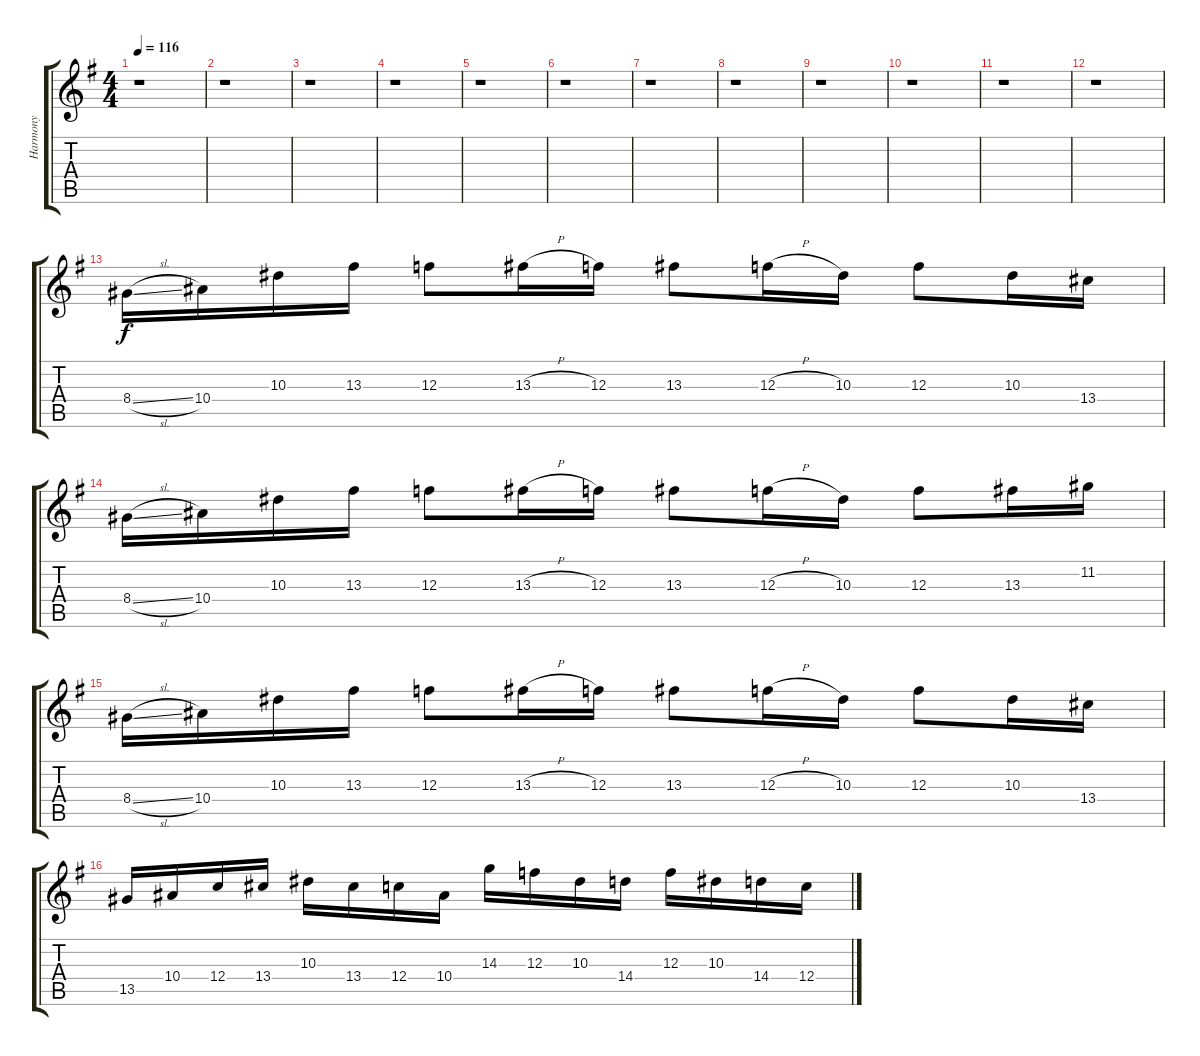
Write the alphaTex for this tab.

\track ("Harmony" "Harmony") {instrument acousticguitarsteel}
\staff {score tabs}
\tuning (D4 A3 F3 C3 G2 D2) {hide}
\ts (4 4)
\tempo 116
\clef g2
\ks eminor
r.1{dy f} |
r.1 |
r.1 |
r.1 |
r.1 |
r.1 |
r.1 |
r.1 |
r.1 |
r.1 |
r.1 |
r.1 |
8.4{sl}.16 10.4.16 10.3.16 13.3.16 12.3.8 13.3{h}.16 12.3.16 13.3.8 12.3{h}.16 10.3.16 12.3.8 10.3.16 13.4.16 |
8.4{sl}.16 10.4.16 10.3.16 13.3.16 12.3.8 13.3{h}.16 12.3.16 13.3.8 12.3{h}.16 10.3.16 12.3.8 13.3.16 11.2.16 |
8.4{sl}.16 10.4.16 10.3.16 13.3.16 12.3.8 13.3{h}.16 12.3.16 13.3.8 12.3{h}.16 10.3.16 12.3.8 10.3.16 13.4.16 |
13.5.16 10.4.16 12.4.16 13.4.16 10.3.16 13.4.16 12.4.16 10.4.16 14.3.16 12.3.16 10.3.16 14.4.16 12.3.16 10.3.16 14.4.16 12.4.16
